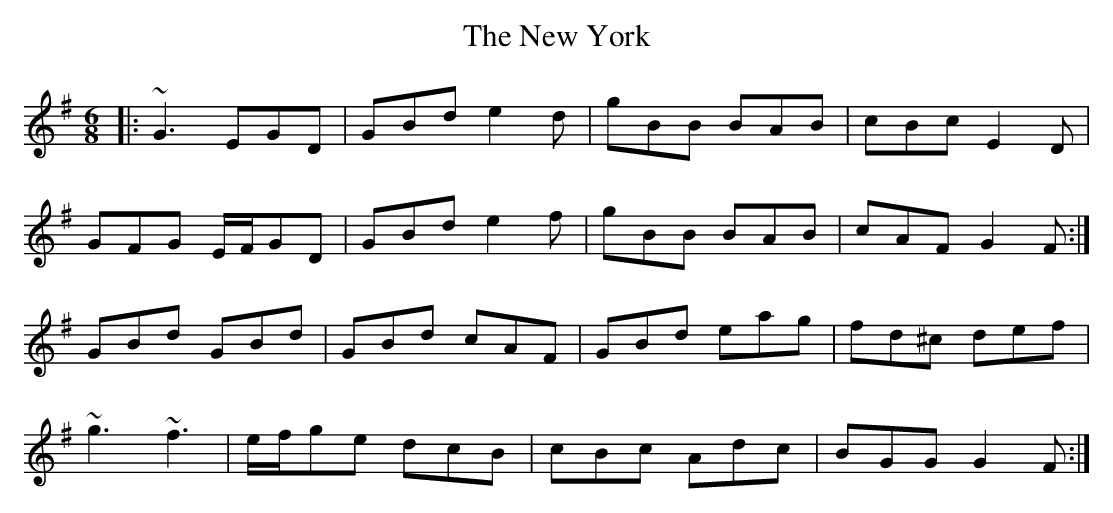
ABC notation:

X:1
T: The New York
M: 6/8
L: 1/8
K: Gmaj
|:~G3 EGD|GBd e2d|gBB BAB|cBc E2D|
GFG E/F/GD|GBd e2f|gBB BAB|cAF G2F:|
GBd GBd|GBd cAF|GBd eag|fd^c def|
~g3 ~f3|e/f/ge dcB|cBc Adc|BGG G2F:|
